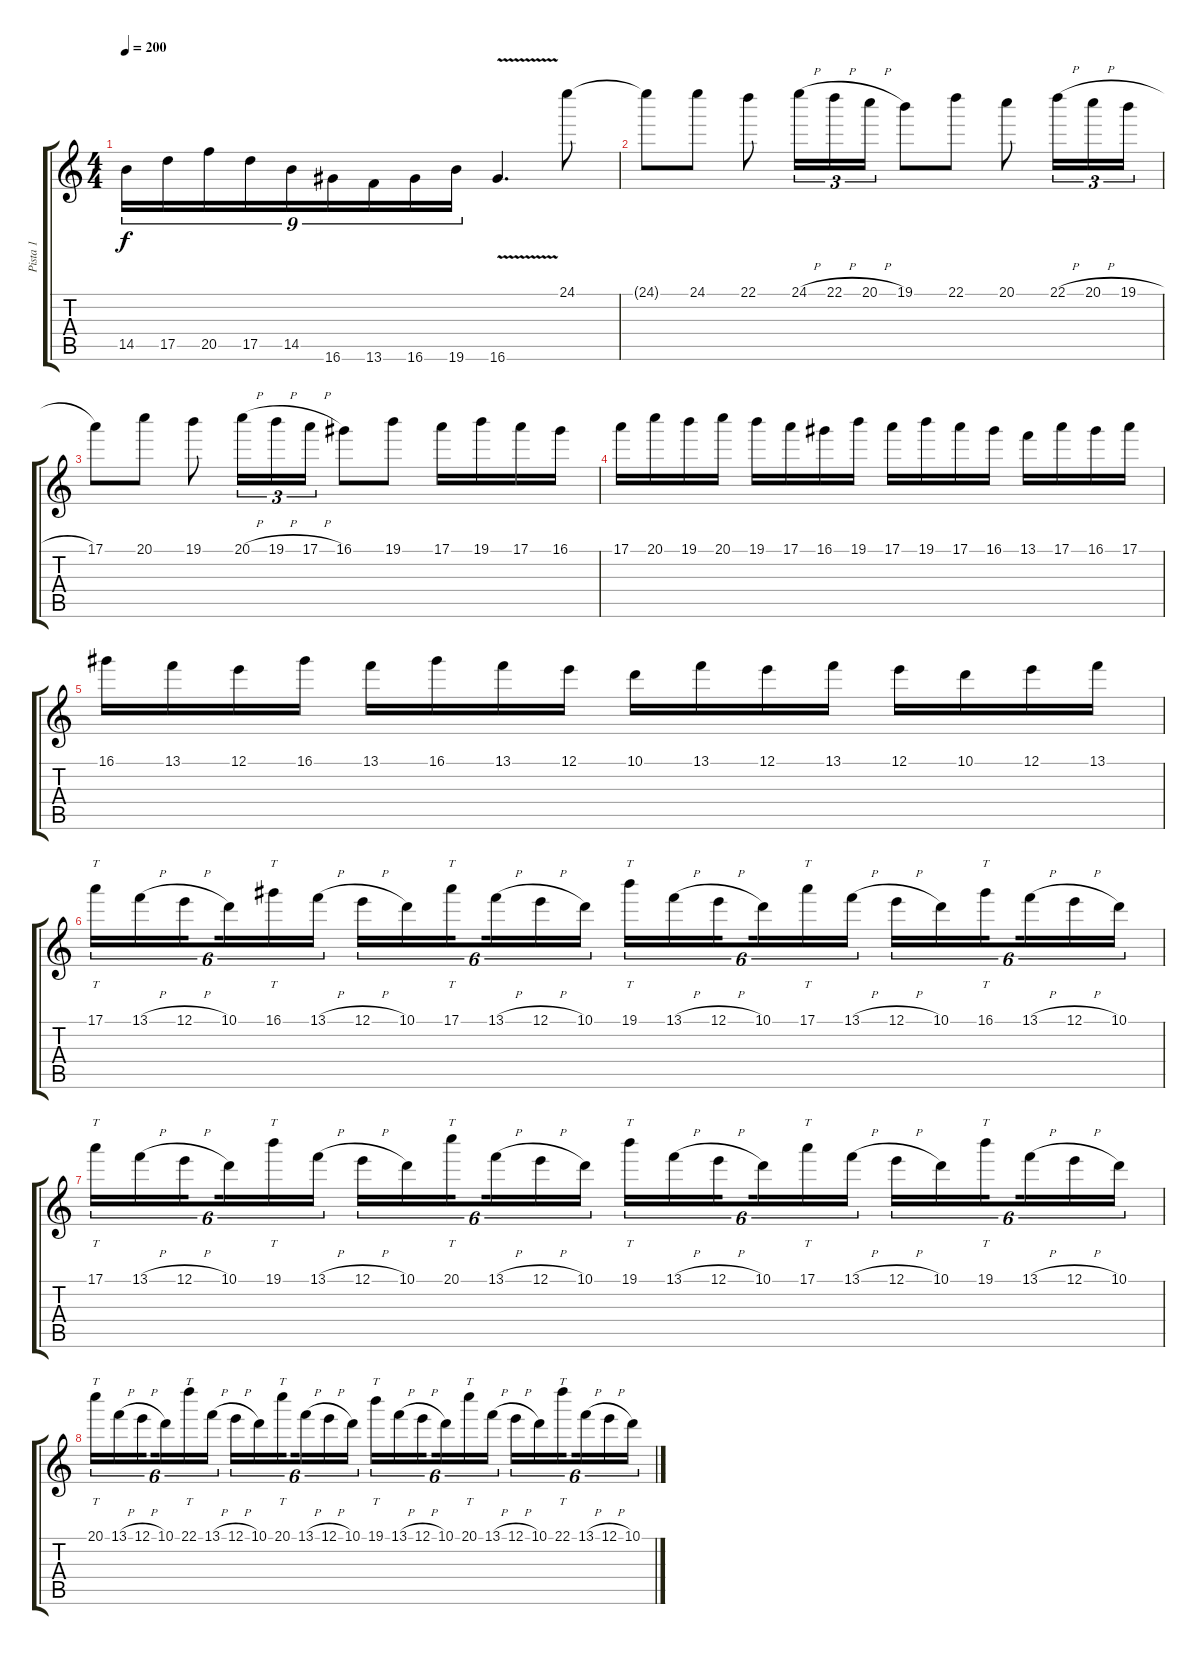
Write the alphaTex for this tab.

\track ("Pista 1" "Pista 1") {instrument distortionguitar}
\staff {score tabs}
\tuning (E4 B3 G3 D3 A2 E2) {hide}
\ts (4 4)
\tempo 200
\clef g2
\ks c
14.5.16{tu (9 8) dy f} 17.5.16{tu (9 8)} 20.5.16{tu (9 8)} 17.5.16{tu (9 8)} 14.5.16{tu (9 8)} 16.6.16{tu (9 8)} 13.6.16{tu (9 8)} 16.6.16{tu (9 8)} 19.6.16{tu (9 8)} 16.6{v}.4{d} 24.1.8 |
24.1{t}.8 24.1.8 22.1.8 24.1{h}.16{tu (3 2)} 22.1{h}.16{tu (3 2)} 20.1{h}.16{tu (3 2)} 19.1.8 22.1.8 20.1.8 22.1{h}.16{tu (3 2)} 20.1{h}.16{tu (3 2)} 19.1{h}.16{tu (3 2)} |
17.1.8 20.1.8 19.1.8 20.1{h}.16{tu (3 2)} 19.1{h}.16{tu (3 2)} 17.1{h}.16{tu (3 2)} 16.1.8 19.1.8 17.1.16 19.1.16 17.1.16 16.1.16 |
17.1.16 20.1.16 19.1.16 20.1.16 19.1.16 17.1.16 16.1.16 19.1.16 17.1.16 19.1.16 17.1.16 16.1.16 13.1.16 17.1.16 16.1.16 17.1.16 |
16.1.16 13.1.16 12.1.16 16.1.16 13.1.16 16.1.16 13.1.16 12.1.16 10.1.16 13.1.16 12.1.16 13.1.16 12.1.16 10.1.16 12.1.16 13.1.16 |
17.1.16{tt tu (6 4)} 13.1{h}.16{tu (6 4)} 12.1{h}.16{tu (6 4) beam splitsecondary} 10.1.16{tu (6 4)} 16.1.16{tt tu (6 4)} 13.1{h}.16{tu (6 4)} 12.1{h}.16{tu (6 4)} 10.1.16{tu (6 4)} 17.1.16{tt tu (6 4) beam splitsecondary} 13.1{h}.16{tu (6 4)} 12.1{h}.16{tu (6 4)} 10.1.16{tu (6 4)} 19.1.16{tt tu (6 4)} 13.1{h}.16{tu (6 4)} 12.1{h}.16{tu (6 4) beam splitsecondary} 10.1.16{tu (6 4)} 17.1.16{tt tu (6 4)} 13.1{h}.16{tu (6 4)} 12.1{h}.16{tu (6 4)} 10.1.16{tu (6 4)} 16.1.16{tt tu (6 4) beam splitsecondary} 13.1{h}.16{tu (6 4)} 12.1{h}.16{tu (6 4)} 10.1.16{tu (6 4)} |
17.1.16{tt tu (6 4)} 13.1{h}.16{tu (6 4)} 12.1{h}.16{tu (6 4) beam splitsecondary} 10.1.16{tu (6 4)} 19.1.16{tt tu (6 4)} 13.1{h}.16{tu (6 4)} 12.1{h}.16{tu (6 4)} 10.1.16{tu (6 4)} 20.1.16{tt tu (6 4) beam splitsecondary} 13.1{h}.16{tu (6 4)} 12.1{h}.16{tu (6 4)} 10.1.16{tu (6 4)} 19.1.16{tt tu (6 4)} 13.1{h}.16{tu (6 4)} 12.1{h}.16{tu (6 4) beam splitsecondary} 10.1.16{tu (6 4)} 17.1.16{tt tu (6 4)} 13.1{h}.16{tu (6 4)} 12.1{h}.16{tu (6 4)} 10.1.16{tu (6 4)} 19.1.16{tt tu (6 4) beam splitsecondary} 13.1{h}.16{tu (6 4)} 12.1{h}.16{tu (6 4)} 10.1.16{tu (6 4)} |
20.1.16{tt tu (6 4)} 13.1{h}.16{tu (6 4)} 12.1{h}.16{tu (6 4) beam splitsecondary} 10.1.16{tu (6 4)} 22.1.16{tt tu (6 4)} 13.1{h}.16{tu (6 4)} 12.1{h}.16{tu (6 4)} 10.1.16{tu (6 4)} 20.1.16{tt tu (6 4) beam splitsecondary} 13.1{h}.16{tu (6 4)} 12.1{h}.16{tu (6 4)} 10.1.16{tu (6 4)} 19.1.16{tt tu (6 4)} 13.1{h}.16{tu (6 4)} 12.1{h}.16{tu (6 4) beam splitsecondary} 10.1.16{tu (6 4)} 20.1.16{tt tu (6 4)} 13.1{h}.16{tu (6 4)} 12.1{h}.16{tu (6 4)} 10.1.16{tu (6 4)} 22.1.16{tt tu (6 4) beam splitsecondary} 13.1{h}.16{tu (6 4)} 12.1{h}.16{tu (6 4)} 10.1.16{tu (6 4)}
